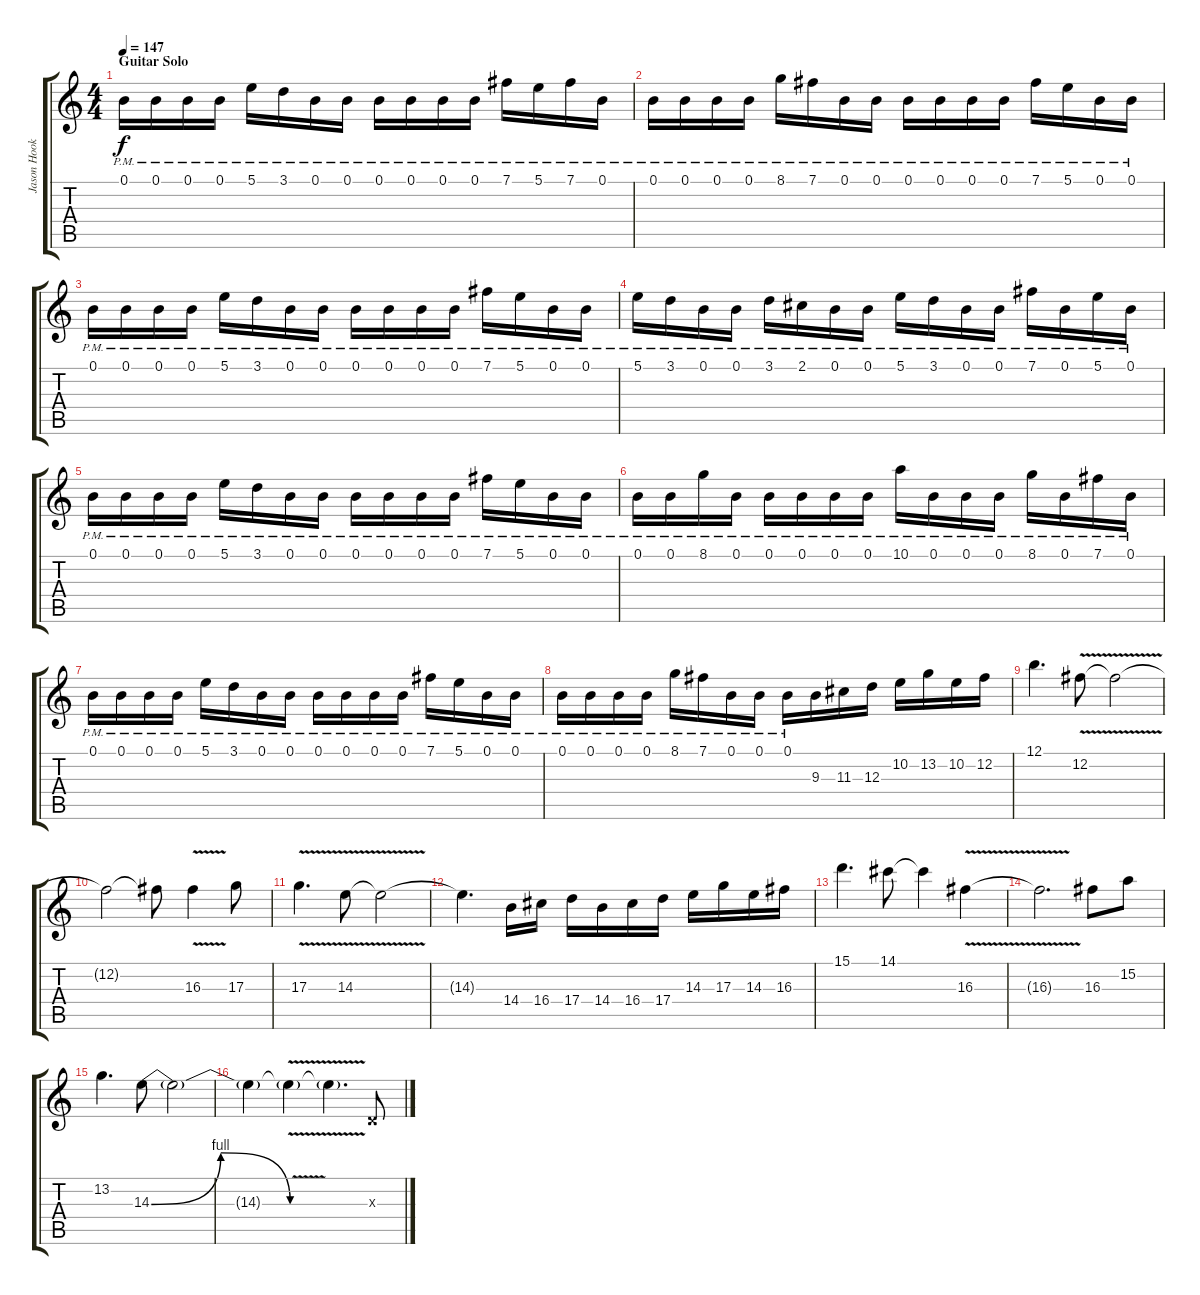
\track ("Jason Hook (Solo Guitar)" "Jason Hook") {instrument distortionguitar}
\staff {score tabs}
\tuning (B3 Gb3 D3 A2 E2 B1) {hide}
\ts (4 4)
\section ("" "Guitar Solo")
\tempo 147
\clef g2
\ks c
0.1{pm}.16{dy f} 0.1{pm}.16 0.1{pm}.16 0.1{pm}.16 5.1{pm}.16 3.1{pm}.16 0.1{pm}.16 0.1{pm}.16 0.1{pm}.16 0.1{pm}.16 0.1{pm}.16 0.1{pm}.16 7.1{pm}.16 5.1{pm}.16 7.1{pm}.16 0.1{pm}.16 |
0.1{pm}.16 0.1{pm}.16 0.1{pm}.16 0.1{pm}.16 8.1{pm}.16 7.1{pm}.16 0.1{pm}.16 0.1{pm}.16 0.1{pm}.16 0.1{pm}.16 0.1{pm}.16 0.1{pm}.16 7.1{pm}.16 5.1{pm}.16 0.1{pm}.16 0.1{pm}.16 |
0.1{pm}.16 0.1{pm}.16 0.1{pm}.16 0.1{pm}.16 5.1{pm}.16 3.1{pm}.16 0.1{pm}.16 0.1{pm}.16 0.1{pm}.16 0.1{pm}.16 0.1{pm}.16 0.1{pm}.16 7.1{pm}.16 5.1{pm}.16 0.1{pm}.16 0.1{pm}.16 |
5.1{pm}.16 3.1{pm}.16 0.1{pm}.16 0.1{pm}.16 3.1{pm}.16 2.1{pm}.16 0.1{pm}.16 0.1{pm}.16 5.1{pm}.16 3.1{pm}.16 0.1{pm}.16 0.1{pm}.16 7.1{pm}.16 0.1{pm}.16 5.1{pm}.16 0.1{pm}.16 |
0.1{pm}.16 0.1{pm}.16 0.1{pm}.16 0.1{pm}.16 5.1{pm}.16 3.1{pm}.16 0.1{pm}.16 0.1{pm}.16 0.1{pm}.16 0.1{pm}.16 0.1{pm}.16 0.1{pm}.16 7.1{pm}.16 5.1{pm}.16 0.1{pm}.16 0.1{pm}.16 |
0.1{pm}.16 0.1{pm}.16 8.1{pm}.16 0.1{pm}.16 0.1{pm}.16 0.1{pm}.16 0.1{pm}.16 0.1{pm}.16 10.1{pm}.16 0.1{pm}.16 0.1{pm}.16 0.1{pm}.16 8.1{pm}.16 0.1{pm}.16 7.1{pm}.16 0.1{pm}.16 |
0.1{pm}.16 0.1{pm}.16 0.1{pm}.16 0.1{pm}.16 5.1{pm}.16 3.1{pm}.16 0.1{pm}.16 0.1{pm}.16 0.1{pm}.16 0.1{pm}.16 0.1{pm}.16 0.1{pm}.16 7.1{pm}.16 5.1{pm}.16 0.1{pm}.16 0.1{pm}.16 |
0.1{pm}.16 0.1{pm}.16 0.1{pm}.16 0.1{pm}.16 8.1{pm}.16 7.1{pm}.16 0.1{pm}.16 0.1{pm}.16 0.1{pm}.16 9.3.16 11.3.16 12.3.16 10.2.16 13.2.16 10.2.16 12.2.16 |
12.1.4{d} 12.2{v}.8 12.2{t}.2 |
12.2{t}.2 12.2{t}.8 16.3{v}.4 17.3.8 |
17.3{v}.4{d} 14.3{v}.8 14.3{t}.2 |
14.3{t}.4{d} 14.4.16 16.4.16 17.4.16 14.4.16 16.4.16 17.4.16 14.3.16 17.3.16 14.3.16 16.3.16 |
15.1.4{d} 14.1.8 14.1{t}.4 16.3{v}.4 |
16.3{t}.2{d} 16.3.8 15.2.8 |
13.2.4{d} 14.3{be (bendrelease 0 0 8 4 45 4 60 0)}.8 14.3{t}.2 |
14.3{t}.4 14.3{v t}.4 14.3{t}.4{d} 0.3{x}.8
